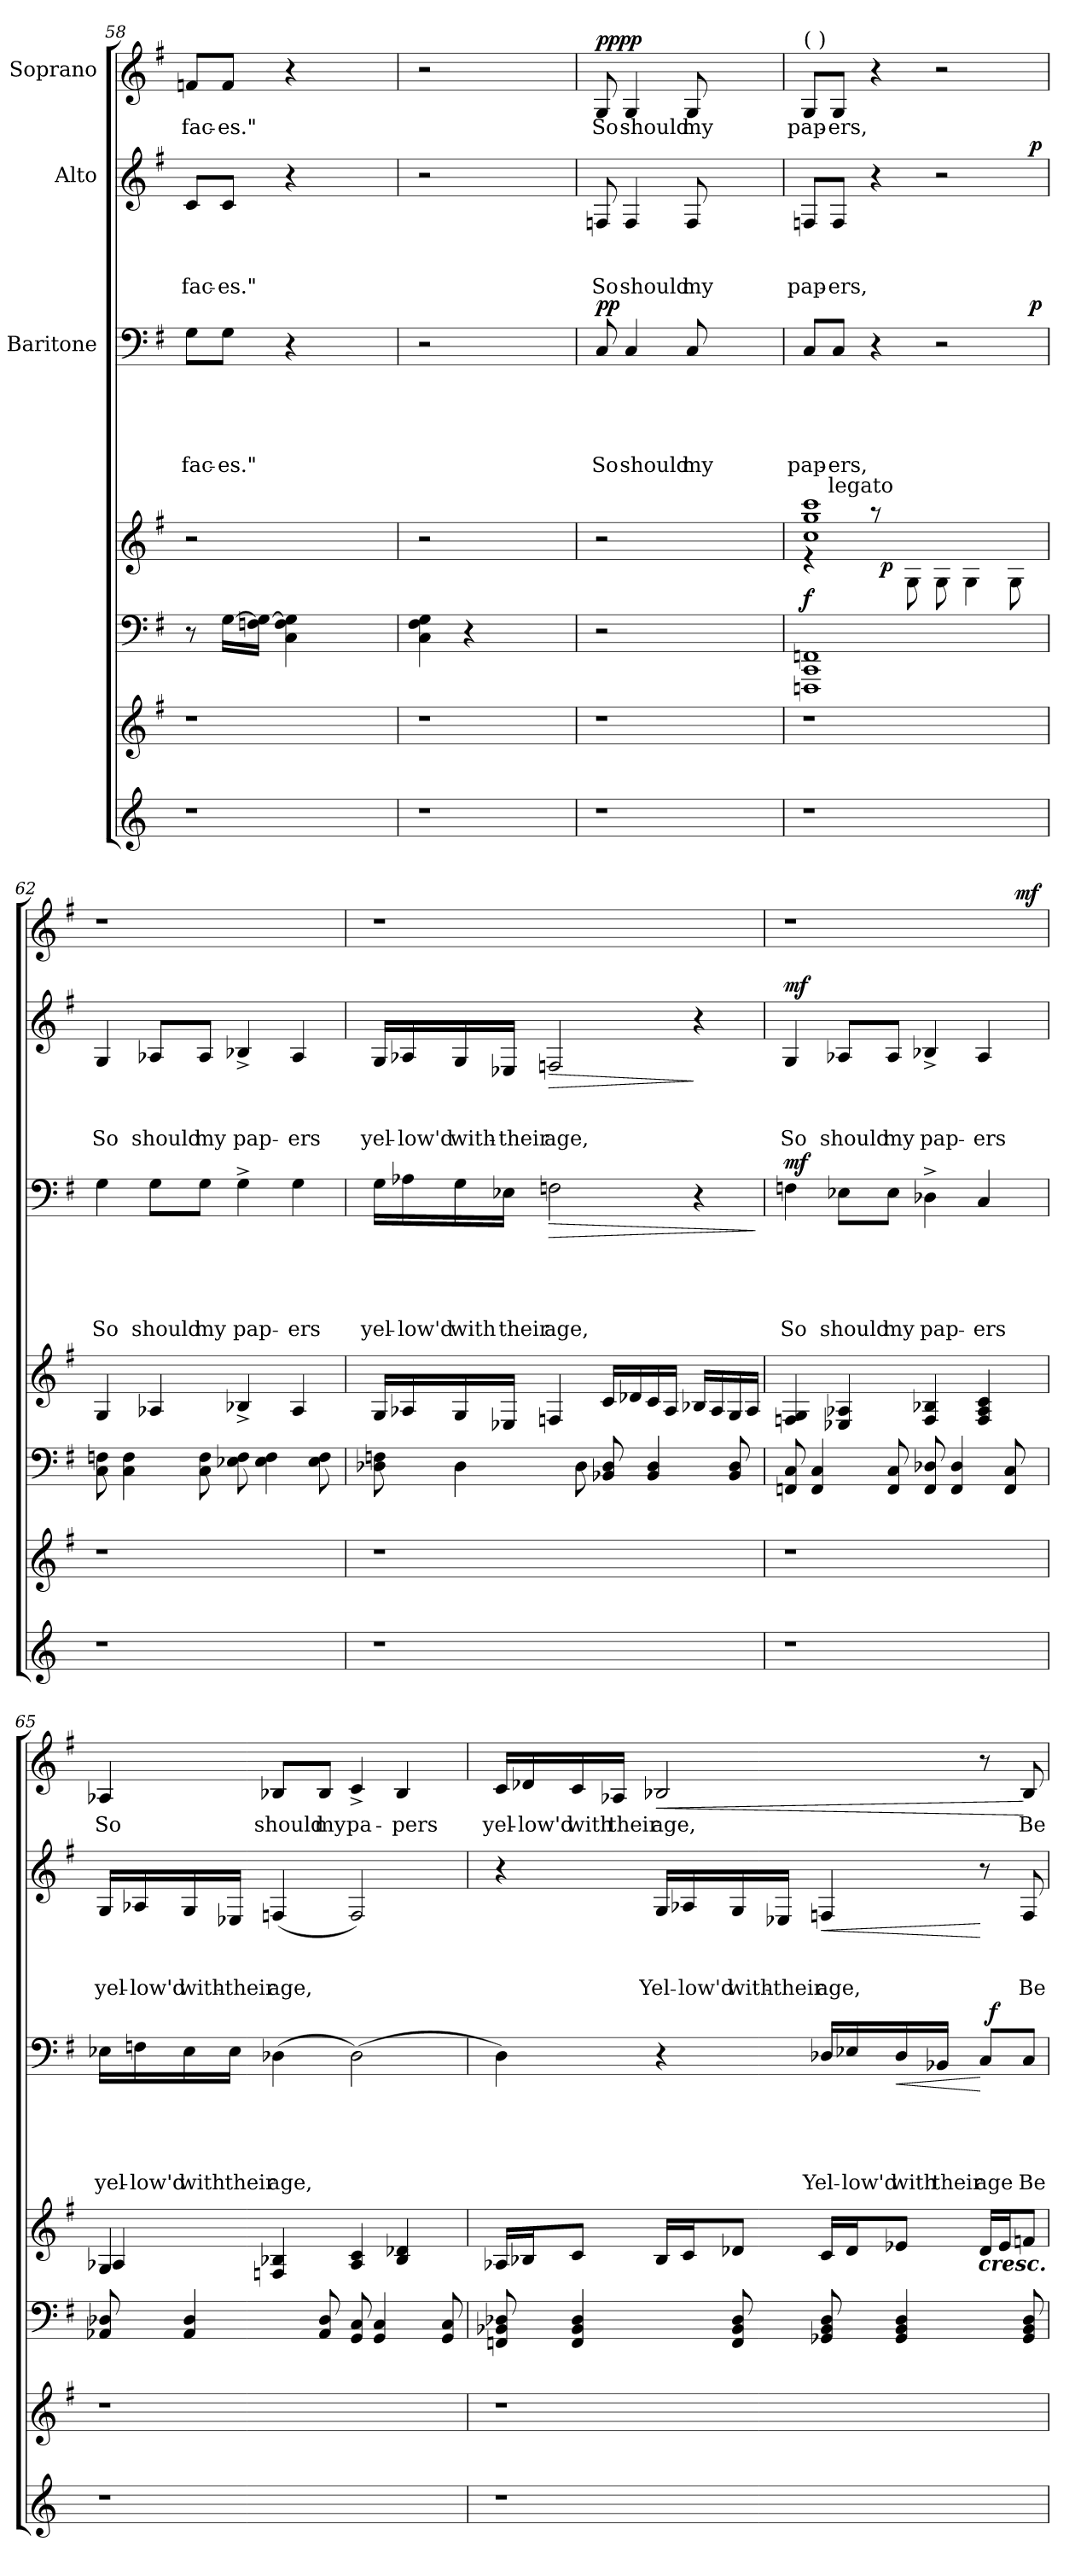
**kern	**kern	**kern	**kern	**dynam	**kern	**text	**text	**text	**text	**text	**text	**dynam	**kern	**text	**text	**text	**dynam	**kern	**text	**dynam
*part6	*part5	*part4	*part4	*part4	*part3	*part3	*part3	*part3	*part3	*part3	*part3	*part3	*part2	*part2	*part2	*part2	*part2	*part1	*part1	*part1
*staff7	*staff6	*staff5	*staff4	*staff4/5	*staff3	*staff3	*staff3	*staff3	*staff3	*staff3	*staff3	*staff3	*staff2	*staff2	*staff2	*staff2	*staff2	*staff1	*staff1	*staff1
*	*	*	*	*	*I"Baritone	*	*	*	*	*	*	*	*I"Alto	*	*	*	*	*I"Soprano	*	*
*clefG2	*clefG2	*clefF4	*clefG2	*	*clefF4	*	*	*	*	*	*	*	*clefG2	*	*	*	*	*clefG2	*	*
*	*ITrd-3c-5	*ITrd-3c-5	*ITrd-3c-5	*	*ITrd-3c-5	*	*	*	*	*	*	*	*ITrd-3c-5	*	*	*	*	*ITrd-3c-5	*	*
*k[]	*k[]	*k[]	*k[]	*	*k[]	*	*	*	*	*	*	*	*k[]	*	*	*	*	*k[]	*	*
*C:	*C:	*C:	*C:	*	*C:	*	*	*	*	*	*	*	*C:	*	*	*	*	*C:	*	*
=58	=58	=58	=58	=58	=58	=58	=58	=58	=58	=58	=58	=58	=58	=58	=58	=58	=58	=58	=58	=58
!	!	!	!	!	!	!	!	!	!	!LO:LY:b	!	!	!	!	!	!LO:LY:b	!	!	!LO:LY:b	!
1r	1r	8r	2r	.	8c\L	.	.	.	.	fac-	.	.	8f/L	.	.	fac-	.	8b-X/L	fac-	.
!	!	!	!	!	!	!	!	!	!	!LO:LY:b	!	!	!	!	!	!LO:LY:b	!	!	!LO:LY:b	!
.	.	[>16c\LL	.	.	8c\J	.	.	.	.	-es."	.	.	8f/J	.	.	-es."	.	8b-/J	-es."	.
.	.	16B-X\ 16c\_JJ	.	.	.	.	.	.	.	.	.	.	.	.	.	.	.	.	.	.
.	.	4F\ 4B-\ 4c\]	.	.	4r	.	.	.	.	.	.	.	4r	.	.	.	.	4r	.	.
.	.	2ryy	2ryy	.	2ryy	.	.	.	.	.	.	.	2ryy	.	.	.	.	2ryy	.	.
=59	=59	=59	=59	=59	=59	=59	=59	=59	=59	=59	=59	=59	=59	=59	=59	=59	=59	=59	=59	=59
1r	1r	4F\ 4B\ 4c\	2r	.	2r	.	.	.	.	.	.	.	2r	.	.	.	.	2r	.	.
.	.	4r	.	.	.	.	.	.	.	.	.	.	.	.	.	.	.	.	.	.
.	.	2ryy	2ryy	.	2ryy	.	.	.	.	.	.	.	2ryy	.	.	.	.	2ryy	.	.
=60	=60	=60	=60	=60	=60	=60	=60	=60	=60	=60	=60	=60	=60	=60	=60	=60	=60	=60	=60	=60
!	!	!	!	!	!	!	!	!	!	!LO:LY:b	!	!LO:DY:a	!	!	!	!LO:LY:b	!	!	!LO:LY:b	!LO:DY:a
!	!	!	!	!	!	!	!	!	!	!	!	!	!	!	!	!	!	!	!	!LO:DY:n=1:b
1r	1r	2r	2r	.	8F/	.	.	.	.	So	.	pp	8B-X/	.	.	So	.	8c/	So	pp pp
!	!	!	!	!	!	!	!	!	!	!LO:LY:b	!	!	!	!	!	!LO:LY:b	!	!	!LO:LY:b	!
.	.	.	.	.	4F/	.	.	.	.	should	.	.	4B-/	.	.	should	.	4c/	should	.
!	!	!	!	!	!	!	!	!	!	!LO:LY:b	!	!	!	!	!	!LO:LY:b	!	!	!LO:LY:b	!
.	.	.	.	.	8F/	.	.	.	.	my	.	.	8B-/	.	.	my	.	8c/	my	.
.	.	2ryy	2ryy	.	2ryy	.	.	.	.	.	.	.	2ryy	.	.	.	.	2ryy	.	.
!!LO:PB:g=z
=61	=61	=61	=61	=61	=61	=61	=61	=61	=61	=61	=61	=61	=61	=61	=61	=61	=61	=61	=61	=61
*	*	*	*	*	*	*	*	*	*	*	*	*	*	*	*	*	*	*MM56	*	*
*	*	*	*^	*	*	*	*	*	*	*	*	*	*	*	*	*	*	*	*	*
!	!	!	!	!	!	!	!	!	!	!	!	!	!	!	!	!	!	!	!LO:TX:a:t=( )	!	!
!	!	!	!	!	!LO:DY:a=2	!	!	!	!	!	!LO:LY:b	!	!	!	!	!	!LO:LY:b	!	!	!LO:LY:b	!
*	*	*	*	*^	*	*^	*	*	*	*	*	*	*	*^	*	*	*	*	*	*	*
1r	1r	1BBB-X 1FF 1BB-X	4rd	1ff 1ccc 1fff	6ryy	f	8F/L	2...ryy	.	.	.	.	pap-	.	.	8B-X/L	2...ryy	.	.	pap-	.	8c/L	pap-	.
!	!	!	!	!	!	!	!	!	!	!	!	!	!LO:LY:b	!LO:LY:b	!	!	!	!	!	!LO:LY:b	!	!	!LO:LY:b	!
.	.	.	.	.	.	.	8F/J	.	.	.	.	.	-ers,	legato	.	8B-/J	.	.	.	-ers,	.	8c/J	-ers,	.
.	.	.	.	.	12ryy	.	.	.	.	.	.	.	.	.	.	.	.	.	.	.	.	.	.	.
.	.	.	8raa	.	48ryy	.	4r	.	.	.	.	.	.	.	.	4r	.	.	.	.	.	4r	.	.
!	!	!	!	!	!	!LO:DY:b	!	!	!	!	!	!	!	!	!	!	!	!	!	!	!	!	!	!
.	.	.	.	.	3%2ryy	p	.	.	.	.	.	.	.	.	.	.	.	.	.	.	.	.	.	.
.	.	.	8c\	.	.	.	.	.	.	.	.	.	.	.	.	.	.	.	.	.	.	.	.	.
.	.	.	8c\	.	.	.	2r	.	.	.	.	.	.	.	.	2r	.	.	.	.	.	2r	.	.
.	.	.	4c\	.	.	.	.	.	.	.	.	.	.	.	.	.	.	.	.	.	.	.	.	.
.	.	.	8c\	.	.	.	.	.	.	.	.	.	.	.	.	.	.	.	.	.	.	.	.	.
!	!	!	!	!	!	!	!	!	!	!	!	!	!	!	!LO:DY:a	!	!	!	!	!	!LO:DY:a	!	!	!
.	.	.	.	.	24.ryy	.	.	16ryy	.	.	.	.	.	.	p	.	16ryy	.	.	.	p	.	.	.
=62	=62	=62	=62	=62	=62	=62	=62	=62	=62	=62	=62	=62	=62	=62	=62	=62	=62	=62	=62	=62	=62	=62	=62	=62
!	!	!	!	!	!	!	!	!	!	!	!	!	!LO:LY:b	!	!	!	!	!	!	!LO:LY:b	!	!	!	!
*	*	*	*v	*v	*v	*	*	*	*	*	*	*	*	*	*	*v	*v	*	*	*	*	*	*	*
*	*	*	*	*	*v	*v	*	*	*	*	*	*	*	*	*	*	*	*	*	*	*
1r	1r	8F\ 8B-X\	4c/	.	4c\	.	.	.	.	So	.	.	4c/	.	.	So	.	1r	.	.
.	.	4F\ 4B-\	.	.	.	.	.	.	.	.	.	.	.	.	.	.	.	.	.	.
!	!	!	!	!	!	!	!	!	!	!LO:LY:b	!	!	!	!	!	!LO:LY:b	!	!	!	!
.	.	.	4d-X/	.	8c\L	.	.	.	.	should	.	.	8d-X/L	.	.	should	.	.	.	.
!	!	!	!	!	!	!	!	!	!	!LO:LY:b	!	!	!	!	!	!LO:LY:b	!	!	!	!
.	.	8F\ 8B-\	.	.	8c\J	.	.	.	.	my	.	.	8d-/J	.	.	my	.	.	.	.
!	!	!	!	!	!	!	!	!	!	!LO:LY:b	!	!	!	!	!	!LO:LY:b	!	!	!	!
.	.	8A-X\ 8B-\	4e-X^</	.	4c^>\	.	.	.	.	pap-	.	.	4e-X^</	.	.	pap-	.	.	.	.
.	.	4A-\ 4B-\	.	.	.	.	.	.	.	.	.	.	.	.	.	.	.	.	.	.
!	!	!	!	!	!	!	!	!	!	!LO:LY:b	!	!	!	!	!	!LO:LY:b	!	!	!	!
.	.	.	4d-/	.	4c\	.	.	.	.	-ers	.	.	4d-/	.	.	-ers	.	.	.	.
.	.	8A-\ 8B-\	.	.	.	.	.	.	.	.	.	.	.	.	.	.	.	.	.	.
=63	=63	=63	=63	=63	=63	=63	=63	=63	=63	=63	=63	=63	=63	=63	=63	=63	=63	=63	=63	=63
!	!	!	!	!	!	!	!	!	!	!LO:LY:b	!	!	!	!	!	!LO:LY:b	!	!	!	!
1r	1r	8G-X\ 8B-X\	16c/LL	.	16c\LL	.	.	.	.	yel-	.	.	16c/LL	.	.	yel-	.	1r	.	.
!	!	!	!	!	!	!	!	!	!	!LO:LY:b:rj	!	!	!	!	!	!LO:LY:b:rj	!	!	!	!
.	.	.	16d-X/	.	16d-X\	.	.	.	.	-low'd	.	.	16d-X/	.	.	-low'd	.	.	.	.
!	!	!	!	!	!	!	!	!	!	!LO:LY:b	!	!	!	!	!	!LO:LY:b	!	!	!	!
.	.	4G-\	16c/	.	16c\	.	.	.	.	with	.	.	16c/	.	.	with-	.	.	.	.
!	!	!	!	!	!	!	!	!	!	!LO:LY:b	!	!	!	!	!	!LO:LY:b	!	!	!	!
.	.	.	16A-X/JJ	.	16A-X\JJ	.	.	.	.	their	.	.	16A-X/JJ	.	.	-their	.	.	.	.
!	!	!	!	!	!	!	!	!	!	!LO:LY:b	!	!LO:HP:b	!	!	!	!LO:LY:b	!LO:HP:b	!	!	!
.	.	.	4B-X/	.	2B-X\	.	.	.	.	age,	.	>	2B-X/	.	.	age,	>	.	.	.
.	.	8G-\	.	.	.	.	.	.	.	.	.	.	.	.	.	.	.	.	.	.
.	.	8E-X/ 8G-/	16f/LL	.	.	.	.	.	.	.	.	.	.	.	.	.	.	.	.	.
.	.	.	16g-X/	.	.	.	.	.	.	.	.	.	.	.	.	.	.	.	.	.
.	.	4E-/ 4G-/	16f/	.	.	.	.	.	.	.	.	.	.	.	.	.	.	.	.	.
.	.	.	16d-/JJ	.	.	.	.	.	.	.	.	.	.	.	.	.	.	.	.	.
.	.	.	16e-X/LL	.	4r	.	.	.	.	.	.	.	4r	.	.	.	]	.	.	.
.	.	.	16d-/	.	.	.	.	.	.	.	.	.	.	.	.	.	.	.	.	.
.	.	8E-/ 8G-/	16c/	.	.	.	.	.	.	.	.	.	.	.	.	.	.	.	.	.
.	.	.	16d-/JJ	.	.	.	.	.	.	.	.	.	.	.	.	.	.	.	.	.
.	.	.	.	.	.	.	.	.	.	.	.	]	.	.	.	.	.	.	.	.
!!LO:LB:g=z
=64	=64	=64	=64	=64	=64	=64	=64	=64	=64	=64	=64	=64	=64	=64	=64	=64	=64	=64	=64	=64
!	!	!	!	!	!	!	!	!	!	!LO:LY:b	!	!LO:DY:a	!	!	!	!LO:LY:b	!LO:DY:a	!	!	!
*	*	*	*	*	*	*	*	*	*	*	*	*	*	*	*	*	*	*^	*	*
1r	1r	8BB-X/ 8F/	4B-X/ 4c/	.	4B-X\	.	.	.	.	So	.	mf	4c/	.	.	So	mf	1r	2ryy	.	.
.	.	4BB-/ 4F/	.	.	.	.	.	.	.	.	.	.	.	.	.	.	.	.	.	.	.
!	!	!	!	!	!	!	!	!	!	!LO:LY:b	!	!	!	!	!	!LO:LY:b	!	!	!	!	!
.	.	.	4A-X/ 4d-X/	.	8A-X\L	.	.	.	.	should	.	.	8d-X/L	.	.	should	.	.	.	.	.
!	!	!	!	!	!	!	!	!	!	!LO:LY:b	!	!	!	!	!	!LO:LY:b	!	!	!	!	!
.	.	8BB-/ 8F/	.	.	8A-\J	.	.	.	.	my	.	.	8d-/J	.	.	my	.	.	.	.	.
!	!	!	!	!	!	!	!	!	!	!LO:LY:b	!	!	!	!	!	!LO:LY:b	!	!	!	!	!
.	.	8BB-/ 8G-X/	4B-/ 4e-X/	.	4G-X^>\	.	.	.	.	pap-	.	.	4e-X^</	.	.	pap-	.	.	4ryy	.	.
.	.	4BB-/ 4G-/	.	.	.	.	.	.	.	.	.	.	.	.	.	.	.	.	.	.	.
!	!	!	!	!	!	!	!	!	!	!LO:LY:b	!	!	!	!	!	!LO:LY:b	!	!	!	!	!
.	.	.	4B-/ 4d-/ 4f/	.	4F/	.	.	.	.	-ers	.	.	4d-/	.	.	-ers	.	.	8ryy	.	.
.	.	8BB-/ 8F/	.	.	.	.	.	.	.	.	.	.	.	.	.	.	.	.	32ryy	.	.
!	!	!	!	!	!	!	!	!	!	!	!	!	!	!	!	!	!	!	!	!	!LO:DY:a
.	.	.	.	.	.	.	.	.	.	.	.	.	.	.	.	.	.	.	16.ryy	.	mf
=65	=65	=65	=65	=65	=65	=65	=65	=65	=65	=65	=65	=65	=65	=65	=65	=65	=65	=65	=65	=65	=65
*	*	*	*^	*	*	*	*	*	*	*	*	*	*	*	*	*	*	*	*	*	*
!	!	!	!	!	!	!	!	!	!	!	!LO:LY:b	!	!	!	!	!	!LO:LY:b:rj	!	!	!	!LO:LY:b	!
*	*	*	*	*	*	*	*	*	*	*	*	*	*	*	*	*	*	*	*v	*v	*	*
1r	1r	8D-X/ 8G-X/	4c/	4d-X/	.	16A-X\LL	.	.	.	.	yel-	.	.	16c/LL	.	.	yel-	.	4d-X/	So	.
!	!	!	!	!	!	!	!	!	!	!	!LO:LY:b:rj	!	!	!	!	!	!LO:LY:b:rj	!	!	!	!
.	.	.	.	.	.	16B-X\	.	.	.	.	-low'd	.	.	16d-X/	.	.	-low'd	.	.	.	.
!	!	!	!	!	!	!	!	!	!	!	!LO:LY:b	!	!	!	!	!	!LO:LY:b	!	!	!	!
.	.	4D-/ 4G-/	.	.	.	16A-\	.	.	.	.	with	.	.	16c/	.	.	with-	.	.	.	.
!	!	!	!	!	!	!	!	!	!	!	!LO:LY:b	!	!	!	!	!	!LO:LY:b	!	!	!	!
.	.	.	.	.	.	16A-\JJ	.	.	.	.	their	.	.	16A-X/JJ	.	.	-their	.	.	.	.
!	!	!	!	!	!	!	!	!	!	!	!LO:LY:b	!	!	!	!	!	!LO:LY:b	!	!	!LO:LY:b	!
.	.	.	8ryy	4B-X/ 4e-X/	.	(>4G-X\	.	.	.	.	age,	.	.	(<4B-X/	.	.	age,	.	8e-X/L	should	.
!	!	!	!	!	!	!	!	!	!	!	!	!	!	!	!	!	!	!	!	!LO:LY:b	!
.	.	8D-/ 8G-/	2.ryy	.	.	.	.	.	.	.	.	.	.	.	.	.	.	.	8e-/J	my	.
!	!	!	!	!	!	!	!	!	!	!	!	!	!	!	!	!	!	!	!	!LO:LY:b	!
.	.	8C/ 8F/	.	4d-/ 4f/	.	(<2G-\)	.	.	.	.	.	.	.	2B-/)	.	.	.	.	4f^</	pa-	.
.	.	4C/ 4F/	.	.	.	.	.	.	.	.	.	.	.	.	.	.	.	.	.	.	.
!	!	!	!	!	!	!	!	!	!	!	!	!	!	!	!	!	!	!	!	!LO:LY:b	!
.	.	.	.	4e-/ 4g-X/	.	.	.	.	.	.	.	.	.	.	.	.	.	.	4e-/	-pers	.
.	.	8ryy	.	.	.	.	.	.	.	.	.	.	.	.	.	.	.	.	.	.	.
8ryy	8ryy	8C/ 8F/	.	8ryy	.	8ryy	.	.	.	.	.	.	.	8ryy	.	.	.	.	8ryy	.	.
=66	=66	=66	=66	=66	=66	=66	=66	=66	=66	=66	=66	=66	=66	=66	=66	=66	=66	=66	=66	=66	=66
!	!	!	!	!	!	!	!	!	!	!	!	!	!	!	!	!	!	!	!	!LO:LY:b	!
*	*	*	*v	*v	*	*^	*	*	*	*	*	*	*	*	*	*	*	*	*	*	*
1r	1r	8BB-X/ 8E-X/ 8G-X/	16d-X/LL	.	4G\)	2ryy	.	.	.	.	.	.	.	4r	.	.	.	.	16f/LL	yel-	.
!	!	!	!	!	!	!	!	!	!	!	!	!	!	!	!	!	!	!	!	!LO:LY:b:rj	!
.	.	.	16e-X/J	.	.	.	.	.	.	.	.	.	.	.	.	.	.	.	16g-X/	-low'd	.
!	!	!	!	!	!	!	!	!	!	!	!	!	!	!	!	!	!	!	!	!LO:LY:b	!
.	.	4BB-/ 4E-/ 4G-/	8f/J	.	.	.	.	.	.	.	.	.	.	.	.	.	.	.	16f/	with	.
!	!	!	!	!	!	!	!	!	!	!	!	!	!	!	!	!	!	!	!	!LO:LY:b	!
.	.	.	.	.	.	.	.	.	.	.	.	.	.	.	.	.	.	.	16d-X/JJ	their	.
!	!	!	!	!	!	!	!	!	!	!	!	!	!	!	!	!	!LO:LY:b	!	!	!LO:LY:b	!LO:HP:b
.	.	.	16e-/LL	.	4r	.	.	.	.	.	.	.	.	16c/LL	.	.	Yel-	.	2e-X/	age,	<
!	!	!	!	!	!	!	!	!	!	!	!	!	!	!	!	!	!LO:LY:b:rj	!	!	!	!
.	.	.	16f/J	.	.	.	.	.	.	.	.	.	.	16d-X/	.	.	-low'd	.	.	.	.
!	!	!	!	!	!	!	!	!	!	!	!	!	!	!	!	!	!LO:LY:b	!	!	!	!
.	.	8BB-/ 8E-/ 8G-/	8g-X/J	.	.	.	.	.	.	.	.	.	.	16c/	.	.	with-	.	.	.	.
!	!	!	!	!	!	!	!	!	!	!	!	!	!	!	!	!	!LO:LY:b	!	!	!	!
.	.	.	.	.	.	.	.	.	.	.	.	.	.	16A-X/JJ	.	.	-their	.	.	.	.
!	!	!	!	!	!	!	!	!	!	!	!LO:LY:b	!	!	!	!	!	!LO:LY:b	!LO:HP:b	!	!	!
.	.	8C-X/ 8E-/ 8G-/	16f/LL	.	16G-X/LL	4ryy	.	.	.	.	Yel-	.	.	4B-X/	.	.	age,	<	.	.	.
!	!	!	!	!	!	!	!	!	!	!	!LO:LY:b:rj	!	!	!	!	!	!	!	!	!	!
.	.	.	16g-/J	.	16A-X/	.	.	.	.	.	-low'd	.	.	.	.	.	.	.	.	.	.
!	!	!	!	!	!	!	!	!	!	!	!LO:LY:b	!	!LO:HP:b	!	!	!	!	!	!	!	!
.	.	4C-/ 4E-/ 4G-/	8a-X/J	.	16G-/	.	.	.	.	.	with	.	<	.	.	.	.	.	.	.	.
!	!	!	!	!	!	!	!	!	!	!	!LO:LY:b	!	!	!	!	!	!	!	!	!	!
.	.	.	.	.	16E-X/JJ	.	.	.	.	.	their	.	.	.	.	.	.	.	.	.	.
!	!	!	!	!	!	!	!	!	!	!	!LO:LY:b	!	!	!	!	!	!	!	!	!	!
.	.	.	16g-/LL	.	8F/L	32ryy	.	.	.	.	age	.	[	8r	.	.	.	[	8r	.	.
!	!	!	!	!	!	!	!	!	!	!	!	!	!LO:DY:a	!	!	!	!	!	!	!	!
.	.	.	.	.	.	8..ryy	.	.	.	.	.	.	f	.	.	.	.	.	.	.	.
.	.	.	16a-/J	.	.	.	.	.	.	.	.	.	.	.	.	.	.	.	.	.	.
!	!	!	!	!	!	!	!	!	!	!	!LO:LY:b	!	!	!	!	!	!LO:LY:b	!	!	!LO:LY:b	!
.	.	8C-/ 8E-/ 8G-/	8b-X/J	.	8F/J	.	.	.	.	.	Be	.	.	8B-/	.	.	Be	.	8e-/	Be	[
!	!	!	!LO:TX:b:Bi:t=cresc.	!	!	!	!	!	!	!	!	!	!	!	!	!	!	!	!	!	!
*	*	*	*	*	*v	*v	*	*	*	*	*	*	*	*	*	*	*	*	*	*	*
=	=	=	=	=	=	=	=	=	=	=	=	=	=	=	=	=	=	=	=	=
*-	*-	*-	*-	*-	*-	*-	*-	*-	*-	*-	*-	*-	*-	*-	*-	*-	*-	*-	*-	*-
